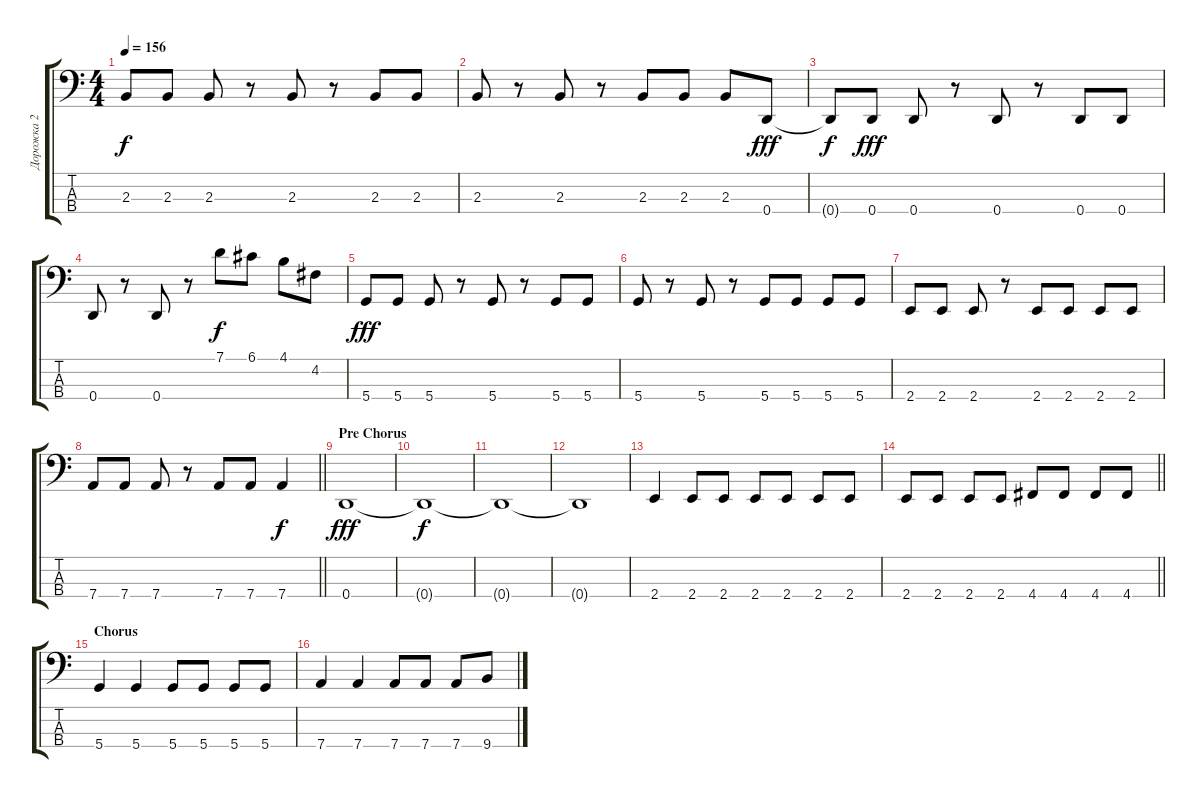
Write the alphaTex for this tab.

\track ("Дорожка 2" "Дорожка 2") {instrument electricbassfinger}
\staff {score tabs}
\tuning (G2 D2 A1 D1) {hide}
\ts (4 4)
\tempo 156
\clef f4
\ks c
2.3{t}.8{dy f} 2.3.8 2.3.8 r.8 2.3.8 r.8 2.3.8 2.3.8 |
2.3.8 r.8 2.3.8 r.8 2.3.8 2.3.8 2.3.8 0.4.8{dy fff} |
0.4{t}.8{dy f} 0.4.8{dy fff} 0.4.8 r.8 0.4.8 r.8 0.4.8 0.4.8 |
0.4.8 r.8 0.4.8 r.8 7.1.8{dy f} 6.1.8 4.1.8 4.2.8 |
5.4.8{dy fff} 5.4.8 5.4.8 r.8 5.4.8 r.8 5.4.8 5.4.8 |
5.4.8 r.8 5.4.8 r.8 5.4.8 5.4.8 5.4.8 5.4.8 |
2.4.8 2.4.8 2.4.8 r.8 2.4.8 2.4.8 2.4.8 2.4.8 |
\barLineRight lightlight
7.4.8 7.4.8 7.4.8 r.8 7.4.8 7.4.8 7.4.4{dy f} |
\section ("" "Pre Chorus")
0.4.1{dy fff} |
0.4{t}.1{dy f} |
0.4{t}.1 |
0.4{t}.1 |
2.4.4 2.4.8 2.4.8 2.4.8 2.4.8 2.4.8 2.4.8 |
\barLineRight lightlight
2.4.8 2.4.8 2.4.8 2.4.8 4.4.8 4.4.8 4.4.8 4.4.8 |
\section ("" "Chorus")
5.4.4 5.4.4 5.4.8 5.4.8 5.4.8 5.4.8 |
7.4.4 7.4.4 7.4.8 7.4.8 7.4.8 9.4.8
